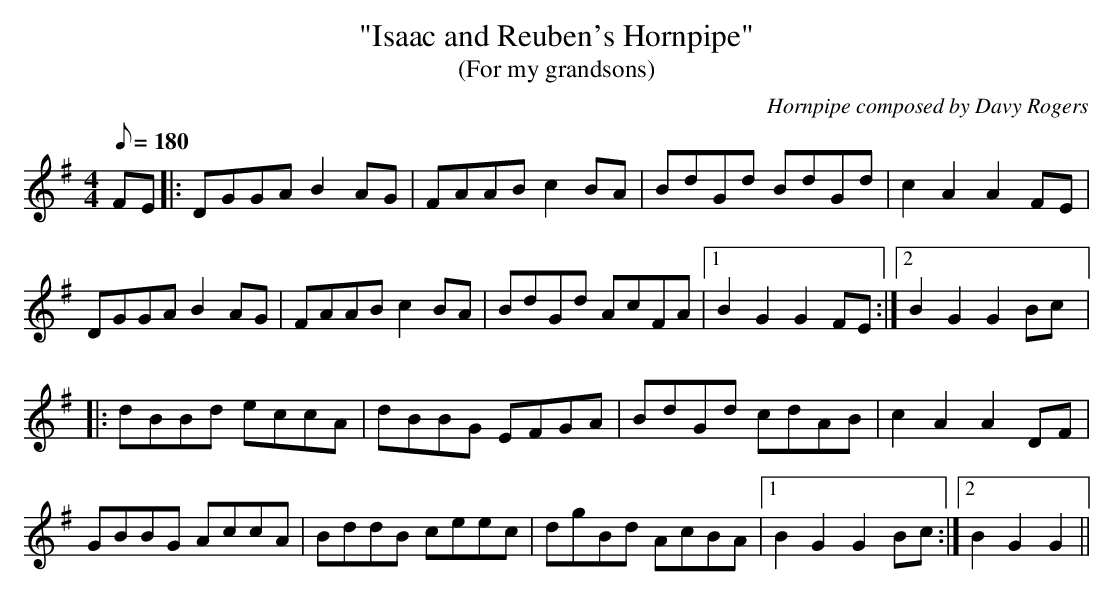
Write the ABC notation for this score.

X:1
T:"Isaac and Reuben's Hornpipe"
T:(For my grandsons)
C:Hornpipe composed by Davy Rogers
L:1/8
Q:180
M:4/4
K:G
FE |: DGGA B2 AG | FAAB c2 BA | BdGd BdGd | c2 A2 A2 FE |
DGGA B2 AG | FAAB c2 BA | BdGd AcFA |1 B2 G2 G2 FE :|2 B2 G2 G2 Bc |:
dBBd eccA | dBBG EFGA | BdGd cdAB | c2 A2 A2 DF |
GBBG AccA | BddB ceec | dgBd AcBA |1 B2 G2 G2 Bc :|2 B2 G2 G2 ||
